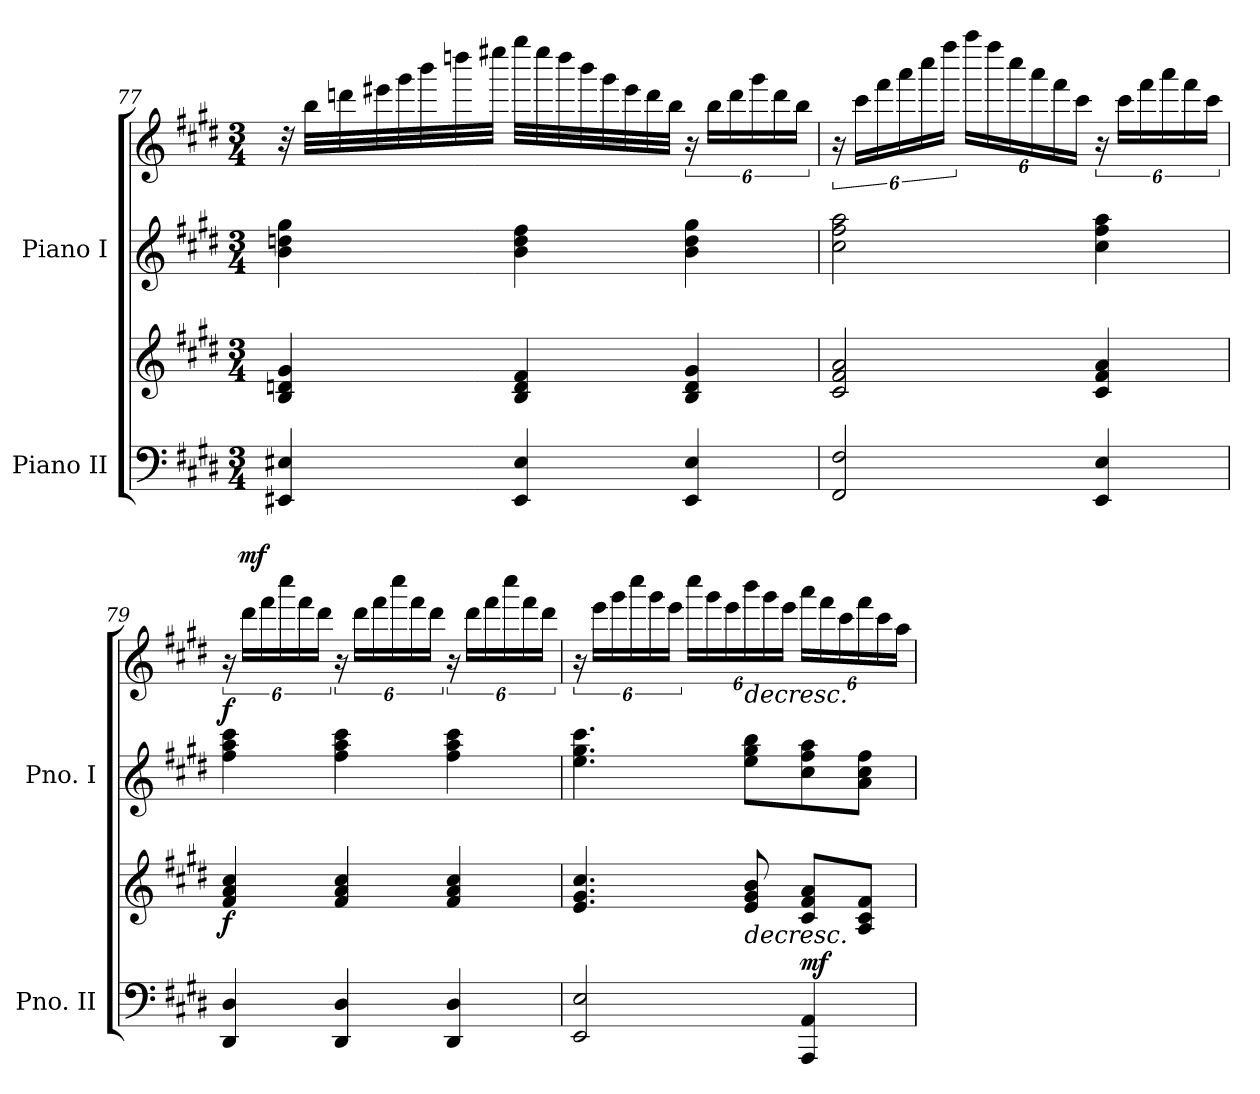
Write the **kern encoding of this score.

**kern	**kern	**dynam	**kern	**kern	**dynam
*part2	*part2	*part2	*part1	*part1	*part1
*staff4	*staff3	*staff3/4	*staff2	*staff1	*staff1/2
*I"Piano II	*	*	*I"Piano I	*	*
*I'Pno. II	*	*	*I'Pno. I	*	*
!!LO:PB:g=z
*clefF4	*clefG2	*	*clefG2	*clefG2	*
*k[f#c#g#d#]	*k[f#c#g#d#]	*	*k[f#c#g#d#]	*k[f#c#g#d#]	*
*M3/4	*M3/4	*	*M3/4	*M3/4	*
=77	=77	=77	=77	=77	=77
4EE#X/ 4E#X/	4B/ 4dn/ 4g#/	.	4b\ 4ddn\ 4gg#\	32r	.
.	.	.	.	32bb!\LLL	.
.	.	.	.	32dddn!\	.
.	.	.	.	32eee#X!\	.
.	.	.	.	32ggg#!\	.
.	.	.	.	32bbb!\	.
.	.	.	.	32ddddn!\	.
.	.	.	.	32eeee#X!\JJJ	.
4EE#/ 4E#/	4B/ 4d/ 4f#/	.	4b\ 4dd\ 4ff#\	32gggg#!\LLL	.
.	.	.	.	32eeee#!\	.
.	.	.	.	32dddd!\	.
.	.	.	.	32bbb!\	.
.	.	.	.	32ggg#!\	.
.	.	.	.	32eee#!\	.
.	.	.	.	32ddd!\	.
.	.	.	.	32bb!\JJJ	.
4EE#/ 4E#/	4B/ 4d/ 4g#/	.	4b\ 4dd\ 4gg#\	24r	.
.	.	.	.	24bb!\LL	.
.	.	.	.	24ddd!\	.
*	*	*	*	*Xbrackettup	*
.	.	.	.	24ggg#!\	.
.	.	.	.	24ddd!\	.
.	.	.	.	24bb!\JJ	.
=78	=78	=78	=78	=78	=78
*	*	*	*	*brackettup	*
2FF#/ 2F#/	2c#/ 2f#/ 2a/	.	2cc#\ 2ff#\ 2aa\	24r	.
.	.	.	.	24ccc#\LL	.
.	.	.	.	24fff#\	.
*	*	*	*	*Xbrackettup	*
.	.	.	.	24aaa\	.
.	.	.	.	24cccc#\	.
.	.	.	.	24ffff#\JJ	.
.	.	.	.	24aaaa\LL	.
.	.	.	.	24ffff#\	.
.	.	.	.	24cccc#\	.
.	.	.	.	24aaa\	.
.	.	.	.	24fff#\	.
.	.	.	.	24ccc#\JJ	.
*	*	*	*	*brackettup	*
4EE/ 4E/	4c#/ 4f#/ 4a/	.	4cc#\ 4ff#\ 4aa\	24r	.
.	.	.	.	24ccc#\LL	.
.	.	.	.	24fff#\	.
*	*	*	*	*Xbrackettup	*
.	.	.	.	24aaa\	.
.	.	.	.	24fff#\	.
.	.	.	.	24ccc#\JJ	.
!!LO:LB:g=z
=79	=79	=79	=79	=79	=79
*	*	*	*	*brackettup	*
!	!	!LO:DY:b	!	!	!LO:DY:a=2
4DD#/ 4D#/	4f#/ 4a/ 4cc#/	f	4ff#\ 4aa\ 4ccc#\	24r	f
!	!	!	!	!	!LO:DY:a
.	.	.	.	24ddd#\LL	mf
.	.	.	.	24fff#\	.
*	*	*	*	*Xbrackettup	*
.	.	.	.	24cccc#\	.
.	.	.	.	24fff#\	.
.	.	.	.	24ddd#\JJ	.
*	*	*	*	*brackettup	*
4DD#/ 4D#/	4f#/ 4a/ 4cc#/	.	4ff#\ 4aa\ 4ccc#\	24r	.
.	.	.	.	24ddd#\LL	.
.	.	.	.	24fff#\	.
*	*	*	*	*Xbrackettup	*
.	.	.	.	24cccc#\	.
.	.	.	.	24fff#\	.
.	.	.	.	24ddd#\JJ	.
*	*	*	*	*brackettup	*
4DD#/ 4D#/	4f#/ 4a/ 4cc#/	.	4ff#\ 4aa\ 4ccc#\	24r	.
.	.	.	.	24ddd#\LL	.
.	.	.	.	24fff#\	.
*	*	*	*	*Xbrackettup	*
.	.	.	.	24cccc#\	.
.	.	.	.	24fff#\	.
.	.	.	.	24ddd#\JJ	.
=80	=80	=80	=80	=80	=80
*	*	*	*	*brackettup	*
2EE/ 2E/	4.e/ 4.g#/ 4.cc#/	.	4.ee\ 4.gg#\ 4.ccc#\	24r	.
.	.	.	.	24eee\LL	.
.	.	.	.	24ggg#\	.
*	*	*	*	*Xbrackettup	*
.	.	.	.	24cccc#\	.
.	.	.	.	24ggg#\	.
.	.	.	.	24eee\JJ	.
.	.	.	.	24cccc#\LL	.
.	.	.	.	24ggg#\	.
.	.	.	.	24eee\	.
!	!	!LO:HP:b	!	!	!LO:HP:b
.	8e/ 8g#/ 8b/	>	8ee\ 8gg#\ 8bb\L	24bbb\	>
.	.	.	.	24ggg#\	.
.	.	.	.	24eee\JJ	.
!	!	!LO:DY:a=2	!	!	!LO:DY:a=2
!	!	!	!	!	!LO:DY:n=1:a
4AAA/ 4AA/	8c#/ 8f#/ 8a/L	mf	8cc#\ 8ff#\ 8aa\	24aaa\LL	mf mp
.	.	.	.	24fff#\	.
.	.	.	.	24ccc#\	.
.	8A/ 8c#/ 8f#/J	.	8a\ 8cc#\ 8ff#\J	24fff#\	.
.	.	.	.	24ccc#\	.
.	.	.	.	24aa\JJ	.
.	.	]	.	.	]
=	=	=	=	=	=
*-	*-	*-	*-	*-	*-
